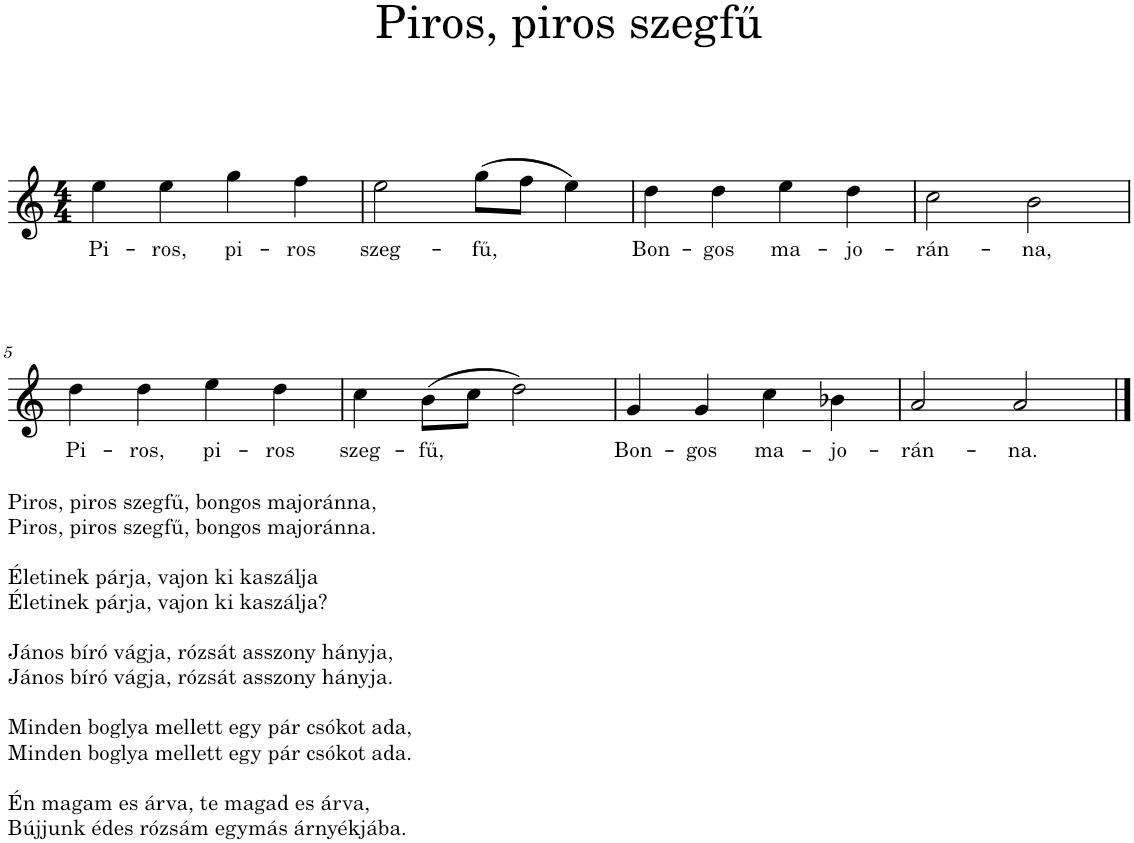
**kern	**text
*part1	*part1
*staff1	*staff1
*I"Piano	*
*I'Pno.	*
*clefG2	*
*k[]	*
*M4/4	*
=1	=1
!	!LO:LY:b
4ee\	Pi-
!	!LO:LY:b
4ee\	-ros,
!	!LO:LY:b
4gg\	pi-
!	!LO:LY:b
4ff\	-ros
=2	=2
!	!LO:LY:b
2ee\	szeg-
!	!LO:LY:b
(8gg\L	-fű,
8ff\J	.
4ee\)	.
=3	=3
!	!LO:LY:b
4dd\	Bon-
!	!LO:LY:b
4dd\	-gos
!	!LO:LY:b
4ee\	ma-
!	!LO:LY:b
4dd\	-jo-
=4	=4
!	!LO:LY:b
2cc\	-rán-
!	!LO:LY:b
2b\	-na,
!!LO:LB:g=z
=5	=5
!LO:TX:b:t=Piros, piros szegfű, bongos majoránna,	!
!LO:TX:b:t=Piros, piros szegfű, bongos majoránna.	!
!LO:TX:b:t=Életinek párja, vajon ki kaszálja	!
!LO:TX:b:t=Életinek párja, vajon ki kaszálja?	!
!LO:TX:b:t=János bíró vágja, rózsát asszony hányja,	!
!LO:TX:b:t=János bíró vágja, rózsát asszony hányja.	!
!LO:TX:b:t=Minden boglya mellett egy pár csókot ada,	!
!LO:TX:b:t=Minden boglya mellett egy pár csókot ada.	!
!LO:TX:b:t=Én magam es árva, te magad es árva,	!
!LO:TX:b:t=Bújjunk édes rózsám egymás árnyékjába.	!
!	!LO:LY:b
4dd\	Pi-
!	!LO:LY:b
4dd\	-ros,
!	!LO:LY:b
4ee\	pi-
!	!LO:LY:b
4dd\	-ros
=6	=6
!	!LO:LY:b
4cc\	szeg-
!	!LO:LY:b
(8b\L	-fű,
8cc\J	.
2dd\)	.
=7	=7
!	!LO:LY:b
4g/	Bon-
!	!LO:LY:b
4g/	-gos
!	!LO:LY:b
4cc\	ma-
!	!LO:LY:b
4b-X\	-jo-
=8	=8
!	!LO:LY:b
2a/	-rán-
!	!LO:LY:b
2a/	-na.
==	==
*-	*-
